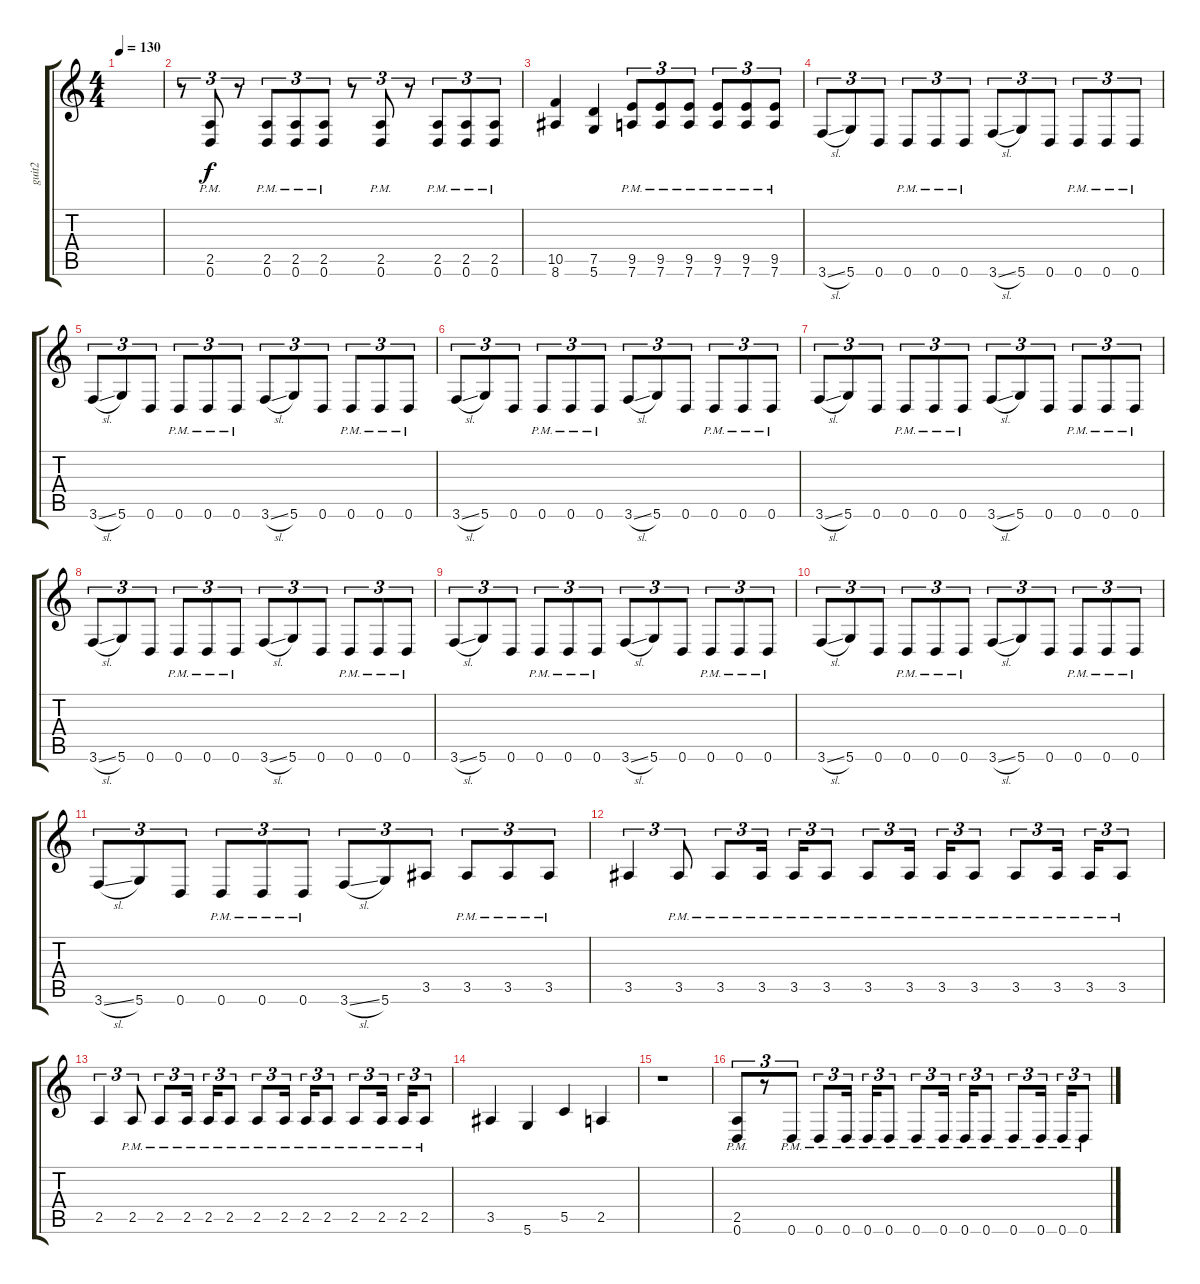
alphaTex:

\track ("guit2" "guit2") {instrument distortionguitar}
\staff {score tabs}
\tuning (D4 A3 F3 C3 G2 D2) {hide}
\ts (4 4)
\tempo 130
\clef g2
\ks c
|
r.8{tu (3 2)} (2.5{pm} 0.6{pm}).8{tu (3 2)} r.8{tu (3 2)} (2.5{pm} 0.6{pm}).8{tu (3 2)} (2.5{pm} 0.6{pm}).8{tu (3 2)} (2.5{pm} 0.6{pm}).8{tu (3 2)} r.8{tu (3 2)} (2.5{pm} 0.6{pm}).8{tu (3 2)} r.8{tu (3 2)} (2.5{pm} 0.6{pm}).8{tu (3 2)} (2.5{pm} 0.6{pm}).8{tu (3 2)} (2.5{pm} 0.6{pm}).8{tu (3 2)} |
(10.5 8.6).4 (7.5 5.6).4 (9.5{pm} 7.6{pm}).8{tu (3 2)} (9.5{pm} 7.6{pm}).8{tu (3 2)} (9.5{pm} 7.6{pm}).8{tu (3 2)} (9.5{pm} 7.6{pm}).8{tu (3 2)} (9.5{pm} 7.6{pm}).8{tu (3 2)} (9.5{pm} 7.6{pm}).8{tu (3 2)} |
3.6{sl}.8{tu (3 2)} 5.6.8{tu (3 2)} 0.6.8{tu (3 2)} 0.6{pm}.8{tu (3 2)} 0.6{pm}.8{tu (3 2)} 0.6{pm}.8{tu (3 2)} 3.6{sl}.8{tu (3 2)} 5.6.8{tu (3 2)} 0.6.8{tu (3 2)} 0.6{pm}.8{tu (3 2)} 0.6{pm}.8{tu (3 2)} 0.6{pm}.8{tu (3 2)} |
3.6{sl}.8{tu (3 2)} 5.6.8{tu (3 2)} 0.6.8{tu (3 2)} 0.6{pm}.8{tu (3 2)} 0.6{pm}.8{tu (3 2)} 0.6{pm}.8{tu (3 2)} 3.6{sl}.8{tu (3 2)} 5.6.8{tu (3 2)} 0.6.8{tu (3 2)} 0.6{pm}.8{tu (3 2)} 0.6{pm}.8{tu (3 2)} 0.6{pm}.8{tu (3 2)} |
3.6{sl}.8{tu (3 2)} 5.6.8{tu (3 2)} 0.6.8{tu (3 2)} 0.6{pm}.8{tu (3 2)} 0.6{pm}.8{tu (3 2)} 0.6{pm}.8{tu (3 2)} 3.6{sl}.8{tu (3 2)} 5.6.8{tu (3 2)} 0.6.8{tu (3 2)} 0.6{pm}.8{tu (3 2)} 0.6{pm}.8{tu (3 2)} 0.6{pm}.8{tu (3 2)} |
3.6{sl}.8{tu (3 2)} 5.6.8{tu (3 2)} 0.6.8{tu (3 2)} 0.6{pm}.8{tu (3 2)} 0.6{pm}.8{tu (3 2)} 0.6{pm}.8{tu (3 2)} 3.6{sl}.8{tu (3 2)} 5.6.8{tu (3 2)} 0.6.8{tu (3 2)} 0.6{pm}.8{tu (3 2)} 0.6{pm}.8{tu (3 2)} 0.6{pm}.8{tu (3 2)} |
3.6{sl}.8{tu (3 2)} 5.6.8{tu (3 2)} 0.6.8{tu (3 2)} 0.6{pm}.8{tu (3 2)} 0.6{pm}.8{tu (3 2)} 0.6{pm}.8{tu (3 2)} 3.6{sl}.8{tu (3 2)} 5.6.8{tu (3 2)} 0.6.8{tu (3 2)} 0.6{pm}.8{tu (3 2)} 0.6{pm}.8{tu (3 2)} 0.6{pm}.8{tu (3 2)} |
3.6{sl}.8{tu (3 2)} 5.6.8{tu (3 2)} 0.6.8{tu (3 2)} 0.6{pm}.8{tu (3 2)} 0.6{pm}.8{tu (3 2)} 0.6{pm}.8{tu (3 2)} 3.6{sl}.8{tu (3 2)} 5.6.8{tu (3 2)} 0.6.8{tu (3 2)} 0.6{pm}.8{tu (3 2)} 0.6{pm}.8{tu (3 2)} 0.6{pm}.8{tu (3 2)} |
3.6{sl}.8{tu (3 2)} 5.6.8{tu (3 2)} 0.6.8{tu (3 2)} 0.6{pm}.8{tu (3 2)} 0.6{pm}.8{tu (3 2)} 0.6{pm}.8{tu (3 2)} 3.6{sl}.8{tu (3 2)} 5.6.8{tu (3 2)} 0.6.8{tu (3 2)} 0.6{pm}.8{tu (3 2)} 0.6{pm}.8{tu (3 2)} 0.6{pm}.8{tu (3 2)} |
3.6{sl}.8{tu (3 2)} 5.6.8{tu (3 2)} 0.6.8{tu (3 2)} 0.6{pm}.8{tu (3 2)} 0.6{pm}.8{tu (3 2)} 0.6{pm}.8{tu (3 2)} 3.6{sl}.8{tu (3 2)} 5.6.8{tu (3 2)} 3.5.8{tu (3 2)} 3.5{pm}.8{tu (3 2)} 3.5{pm}.8{tu (3 2)} 3.5{pm}.8{tu (3 2)} |
3.5.4{tu (3 2)} 3.5{pm}.8{tu (3 2)} 3.5{pm}.8{tu (3 2)} 3.5{pm}.16{tu (3 2) beam splitsecondary} 3.5{pm}.16{tu (3 2)} 3.5{pm}.8{tu (3 2)} 3.5{pm}.8{tu (3 2)} 3.5{pm}.16{tu (3 2) beam splitsecondary} 3.5{pm}.16{tu (3 2)} 3.5{pm}.8{tu (3 2)} 3.5{pm}.8{tu (3 2)} 3.5{pm}.16{tu (3 2) beam splitsecondary} 3.5{pm}.16{tu (3 2)} 3.5{pm}.8{tu (3 2)} |
2.5.4{tu (3 2)} 2.5{pm}.8{tu (3 2)} 2.5{pm}.8{tu (3 2)} 2.5{pm}.16{tu (3 2) beam splitsecondary} 2.5{pm}.16{tu (3 2)} 2.5{pm}.8{tu (3 2)} 2.5{pm}.8{tu (3 2)} 2.5{pm}.16{tu (3 2) beam splitsecondary} 2.5{pm}.16{tu (3 2)} 2.5{pm}.8{tu (3 2)} 2.5{pm}.8{tu (3 2)} 2.5{pm}.16{tu (3 2) beam splitsecondary} 2.5{pm}.16{tu (3 2)} 2.5{pm}.8{tu (3 2)} |
3.5.4 5.6.4 5.5.4 2.5.4 |
r.1 |
(2.5{pm} 0.6{pm}).8{tu (3 2)} r.8{tu (3 2)} 0.6{pm}.8{tu (3 2)} 0.6{pm}.8{tu (3 2)} 0.6{pm}.16{tu (3 2) beam splitsecondary} 0.6{pm}.16{tu (3 2)} 0.6{pm}.8{tu (3 2)} 0.6{pm}.8{tu (3 2)} 0.6{pm}.16{tu (3 2) beam splitsecondary} 0.6{pm}.16{tu (3 2)} 0.6{pm}.8{tu (3 2)} 0.6{pm}.8{tu (3 2)} 0.6{pm}.16{tu (3 2) beam splitsecondary} 0.6{pm}.16{tu (3 2)} 0.6{pm}.8{tu (3 2)}
